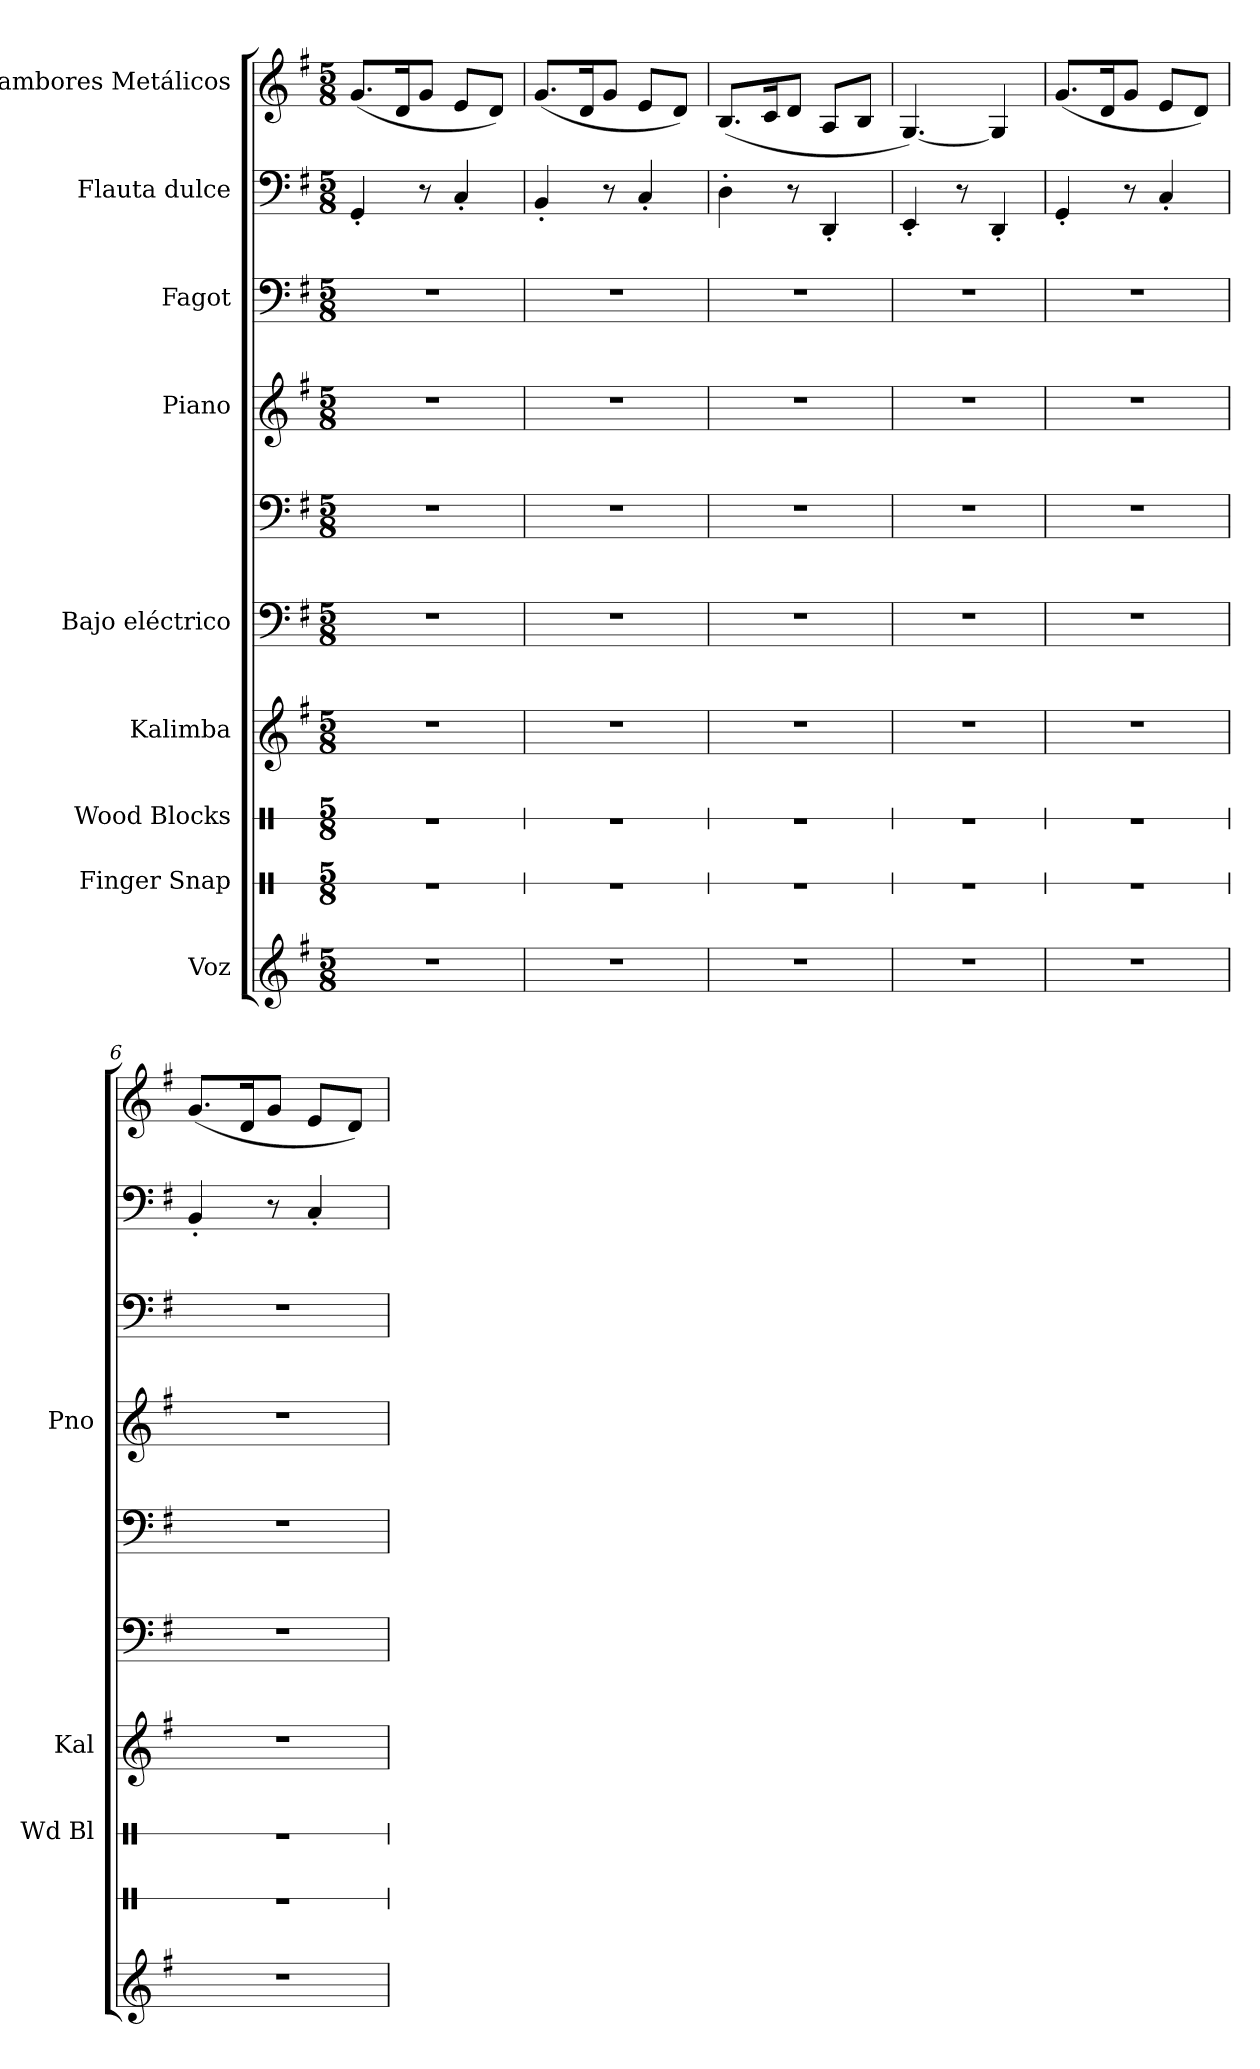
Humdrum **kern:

**kern	**kern	**kern	**kern	**kern	**kern	**kern	**kern	**kern	**kern
*part9	*part8	*part7	*part6	*part5	*part5	*part4	*part3	*part2	*part1
*staff10	*staff9	*staff8	*staff7	*staff6	*staff5	*staff4	*staff3	*staff2	*staff1
*I"Voz	*I"Finger Snap	*I"Wood Blocks	*I"Kalimba	*I"Bajo eléctrico	*	*I"Piano	*I"Fagot	*I"Flauta dulce	*I"Tambores Metálicos
*	*	*I'Wd Bl	*I'Kal	*	*	*I'Pno	*	*	*
*stria5	*stria1	*stria1	*stria5	*stria5	*stria5	*stria5	*stria5	*	*
*clefG2	*clefX	*clefX	*clefG2	*clefF4	*clefF4	*clefG2	*clefF4	*clefF4	*clefG2
*	*	*	*	*ITrd7c12	*ITrd7c12	*	*	*	*
*k[f#]	*k[]	*k[]	*k[f#]	*k[f#]	*k[f#]	*k[f#]	*k[f#]	*k[f#]	*k[f#]
*M5/8	*M5/8	*M5/8	*M5/8	*M5/8	*M5/8	*M5/8	*M5/8	*M5/8	*M5/8
=1	=1	=1	=1	=1	=1	=1	=1	=1	=1
8%5r	8%5r	8%5r	8%5r	8%5r	8%5r	8%5r	8%5r	4GG'/	(<8.g/L
.	.	.	.	.	.	.	.	.	16d/K
.	.	.	.	.	.	.	.	8r	8g/J
.	.	.	.	.	.	.	.	4C'/	8e/L
.	.	.	.	.	.	.	.	.	8d/J)
=2	=2	=2	=2	=2	=2	=2	=2	=2	=2
8%5r	8%5r	8%5r	8%5r	8%5r	8%5r	8%5r	8%5r	4BB'/	(<8.g/L
.	.	.	.	.	.	.	.	.	16d/K
.	.	.	.	.	.	.	.	8r	8g/J
.	.	.	.	.	.	.	.	4C'/	8e/L
.	.	.	.	.	.	.	.	.	8d/J)
=3	=3	=3	=3	=3	=3	=3	=3	=3	=3
8%5r	8%5r	8%5r	8%5r	8%5r	8%5r	8%5r	8%5r	4D'\	(<8.B/L
.	.	.	.	.	.	.	.	.	16c/K
.	.	.	.	.	.	.	.	8r	8d/J
.	.	.	.	.	.	.	.	4DD'/	8A/L
.	.	.	.	.	.	.	.	.	8B/J
=4	=4	=4	=4	=4	=4	=4	=4	=4	=4
8%5r	8%5r	8%5r	8%5r	8%5r	8%5r	8%5r	8%5r	4EE'/	[4.G/)
.	.	.	.	.	.	.	.	8r	.
.	.	.	.	.	.	.	.	4DD'/	4G/]
=5	=5	=5	=5	=5	=5	=5	=5	=5	=5
8%5r	8%5r	8%5r	8%5r	8%5r	8%5r	8%5r	8%5r	4GG'/	(<8.g/L
.	.	.	.	.	.	.	.	.	16d/K
.	.	.	.	.	.	.	.	8r	8g/J
.	.	.	.	.	.	.	.	4C'/	8e/L
.	.	.	.	.	.	.	.	.	8d/J)
=6	=6	=6	=6	=6	=6	=6	=6	=6	=6
8%5r	8%5r	8%5r	8%5r	8%5r	8%5r	8%5r	8%5r	4BB'/	(<8.g/L
.	.	.	.	.	.	.	.	.	16d/K
.	.	.	.	.	.	.	.	8r	8g/J
.	.	.	.	.	.	.	.	4C'/	8e/L
.	.	.	.	.	.	.	.	.	8d/J)
=	=	=	=	=	=	=	=	=	=
*-	*-	*-	*-	*-	*-	*-	*-	*-	*-
